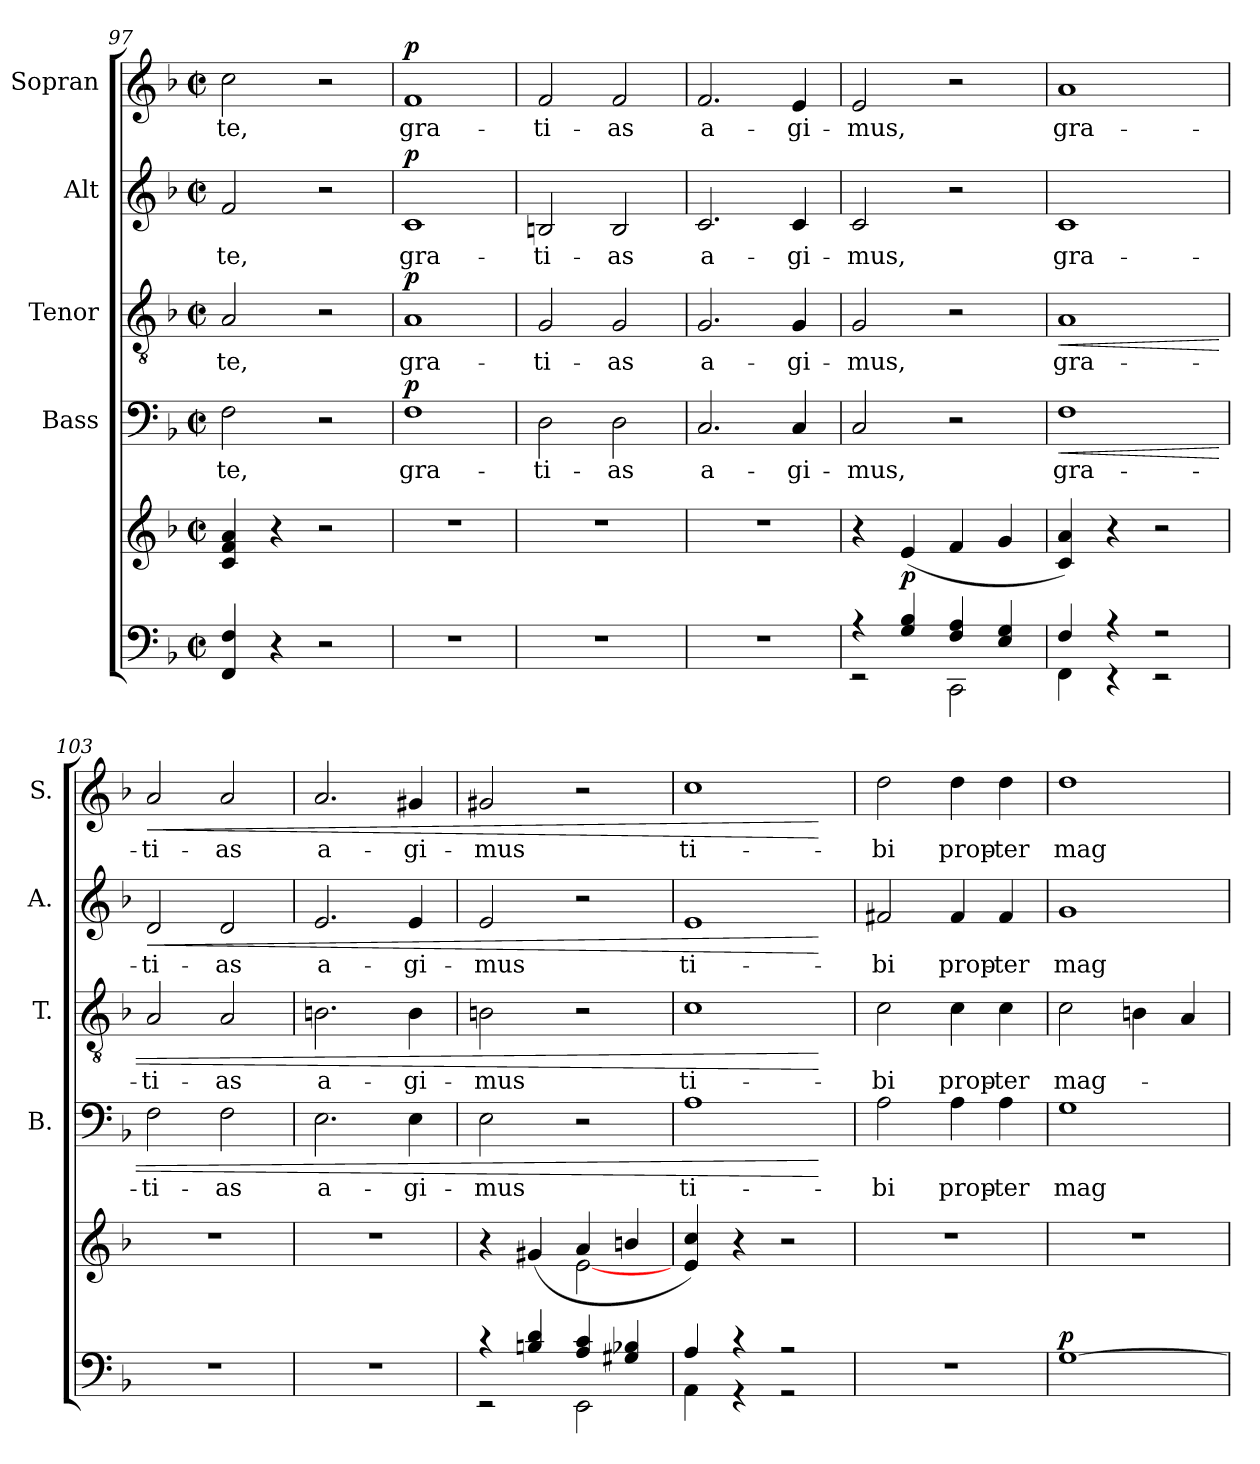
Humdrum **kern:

**kern	**kern	**dynam	**kern	**text	**dynam	**kern	**text	**dynam	**kern	**text	**dynam	**kern	**text	**dynam
*part5	*part5	*part5	*part4	*part4	*part4	*part3	*part3	*part3	*part2	*part2	*part2	*part1	*part1	*part1
*staff6	*staff5	*staff5/6	*staff4	*staff4	*staff4	*staff3	*staff3	*staff3	*staff2	*staff2	*staff2	*staff1	*staff1	*staff1
*	*	*	*I"Bass	*	*	*I"Tenor	*	*	*I"Alt	*	*	*I"Sopran	*	*
*	*	*	*I'B.	*	*	*I'T.	*	*	*I'A.	*	*	*I'S.	*	*
!!LO:PB:g=z
*clefF4	*clefG2	*	*clefF4	*	*	*clefGv2	*	*	*clefG2	*	*	*clefG2	*	*
*k[b-]	*k[b-]	*	*k[b-]	*	*	*k[b-]	*	*	*k[b-]	*	*	*k[b-]	*	*
*F:	*F:	*	*F:	*	*	*F:	*	*	*F:	*	*	*F:	*	*
*M2/2	*M2/2	*	*M2/2	*	*	*M2/2	*	*	*M2/2	*	*	*M2/2	*	*
*met(c|)	*met(c|)	*	*met(c|)	*	*	*met(c|)	*	*	*met(c|)	*	*	*met(c|)	*	*
=97	=97	=97	=97	=97	=97	=97	=97	=97	=97	=97	=97	=97	=97	=97
!	!	!	!	!LO:LY:b	!	!	!LO:LY:b	!	!	!LO:LY:b	!	!	!LO:LY:b	!
4FF/ 4F/	4c/ 4f/ 4a/	.	2F\	te,	.	2A/	te,	.	2f/	te,	.	2cc\	te,	.
4r	4r	.	.	.	.	.	.	.	.	.	.	.	.	.
2r	2r	.	2r	.	.	2r	.	.	2r	.	.	2r	.	.
=98	=98	=98	=98	=98	=98	=98	=98	=98	=98	=98	=98	=98	=98	=98
!	!	!	!	!LO:LY:b	!LO:DY:a	!	!LO:LY:b	!LO:DY:a	!	!LO:LY:b	!LO:DY:a	!	!LO:LY:b	!LO:DY:a
1r	1r	.	1F	gra-	p	1A	gra-	p	1c	gra-	p	1f	gra-	p
=99	=99	=99	=99	=99	=99	=99	=99	=99	=99	=99	=99	=99	=99	=99
!	!	!	!	!LO:LY:b	!	!	!LO:LY:b	!	!	!LO:LY:b	!	!	!LO:LY:b	!
1r	1r	.	2D\	-ti-	.	2G/	-ti-	.	2Bn/	-ti-	.	2f/	-ti-	.
!	!	!	!	!LO:LY:b	!	!	!LO:LY:b	!	!	!LO:LY:b	!	!	!LO:LY:b	!
.	.	.	2D\	-as	.	2G/	-as	.	2B/	-as	.	2f/	-as	.
=100	=100	=100	=100	=100	=100	=100	=100	=100	=100	=100	=100	=100	=100	=100
!	!	!	!	!LO:LY:b	!	!	!LO:LY:b	!	!	!LO:LY:b	!	!	!LO:LY:b	!
1r	1r	.	2.C/	a-	.	2.G/	a-	.	2.c/	a-	.	2.f/	a-	.
!	!	!	!	!LO:LY:b	!	!	!LO:LY:b	!	!	!LO:LY:b	!	!	!LO:LY:b	!
.	.	.	4C/	-gi-	.	4G/	-gi-	.	4c/	-gi-	.	4e/	-gi-	.
=101	=101	=101	=101	=101	=101	=101	=101	=101	=101	=101	=101	=101	=101	=101
*^	*	*	*	*	*	*	*	*	*	*	*	*	*	*
!	!	!	!	!	!LO:LY:b	!	!	!LO:LY:b	!	!	!LO:LY:b	!	!	!LO:LY:b	!
4rA	2rEE	4r	.	2C/	-mus,	.	2G/	-mus,	.	2c/	-mus,	.	2e/	-mus,	.
!	!	!	!LO:DY:b	!	!	!	!	!	!	!	!	!	!	!	!
4G/ 4B-/	.	(<4e/	p	.	.	.	.	.	.	.	.	.	.	.	.
4F/ 4A/	2CC\	4f/	.	2r	.	.	2r	.	.	2r	.	.	2r	.	.
4E/ 4G/	.	4g/	.	.	.	.	.	.	.	.	.	.	.	.	.
=102	=102	=102	=102	=102	=102	=102	=102	=102	=102	=102	=102	=102	=102	=102	=102
!	!	!	!	!	!LO:LY:b	!LO:HP:b	!	!LO:LY:b	!LO:HP:b	!	!LO:LY:b	!	!	!LO:LY:b	!
4F/	4FF\	4c/ 4a/)	.	1F	gra-	<	1A	gra-	<	1c	gra-	.	1a	gra-	.
4r	4r	4r	.	.	.	.	.	.	.	.	.	.	.	.	.
2r	2r	2r	.	.	.	.	.	.	.	.	.	.	.	.	.
=103	=103	=103	=103	=103	=103	=103	=103	=103	=103	=103	=103	=103	=103	=103	=103
!	!	!	!	!	!LO:LY:b	!	!	!LO:LY:b	!	!	!LO:LY:b	!LO:HP:b	!	!LO:LY:b	!LO:HP:b
*v	*v	*	*	*	*	*	*	*	*	*	*	*	*	*	*
1r	1r	.	2F\	-ti-	.	2A/	-ti-	.	2d/	-ti-	<	2a/	-ti-	<
!	!	!	!	!LO:LY:b	!	!	!LO:LY:b	!	!	!LO:LY:b	!	!	!LO:LY:b	!
.	.	.	2F\	-as	.	2A/	-as	.	2d/	-as	.	2a/	-as	.
=104	=104	=104	=104	=104	=104	=104	=104	=104	=104	=104	=104	=104	=104	=104
!	!	!	!	!LO:LY:b	!	!	!LO:LY:b	!	!	!LO:LY:b	!	!	!LO:LY:b	!
1r	1r	.	2.E\	a-	.	2.Bn\	a-	.	2.e/	a-	.	2.a/	a-	.
!	!	!	!	!LO:LY:b	!	!	!LO:LY:b	!	!	!LO:LY:b	!	!	!LO:LY:b	!
.	.	.	4E\	-gi-	.	4B\	-gi-	.	4e/	-gi-	.	4g#X/	-gi-	.
!!LO:LB:g=z
=105	=105	=105	=105	=105	=105	=105	=105	=105	=105	=105	=105	=105	=105	=105
*^	*^	*	*	*	*	*	*	*	*	*	*	*	*	*
!	!	!	!	!	!	!LO:LY:b	!	!	!LO:LY:b	!	!	!LO:LY:b	!	!	!LO:LY:b	!
4rc	2rEE	4r	2ryy	.	2E\	-mus	.	2Bn\	-mus	.	2e/	-mus	.	2g#X/	-mus	.
4Bn/ 4d/	.	(4g#X/	.	.	.	.	.	.	.	.	.	.	.	.	.	.
4A/ 4c/	2EE\	4a/	[<2e\	.	2r	.	.	2r	.	.	2r	.	.	2r	.	.
4G#X/ 4B-X/	.	4bn/	.	.	.	.	.	.	.	.	.	.	.	.	.	.
*	*	*v	*v	*	*	*	*	*	*	*	*	*	*	*	*	*
=106	=106	=106	=106	=106	=106	=106	=106	=106	=106	=106	=106	=106	=106	=106	=106
!	!	!	!	!	!LO:LY:b	!	!	!LO:LY:b	!	!	!LO:LY:b	!	!	!LO:LY:b	!
4A/	4AA\	4e/ 4cc/)	.	1A	ti-	.	1c	ti-	.	1e	ti-	.	1cc	ti-	.
4r	4r	4r	.	.	.	.	.	.	.	.	.	.	.	.	.
2r	2r	2r	.	.	.	.	.	.	.	.	.	.	.	.	.
*v	*v	*	*	*	*	*	*	*	*	*	*	*	*	*	*
.	.	.	.	.	[	.	.	[	.	.	[	.	.	[
=107	=107	=107	=107	=107	=107	=107	=107	=107	=107	=107	=107	=107	=107	=107
!	!	!	!	!LO:LY:b	!	!	!LO:LY:b	!	!	!LO:LY:b	!	!	!LO:LY:b	!
1r	1r	.	2A\	-bi	.	2c\	-bi	.	2f#X/	-bi	.	2dd\	-bi	.
!	!	!	!	!LO:LY:b	!	!	!LO:LY:b	!	!	!LO:LY:b	!	!	!LO:LY:b	!
.	.	.	4A\	prop-	.	4c\	prop-	.	4f#/	prop-	.	4dd\	prop-	.
!	!	!	!	!LO:LY:b	!	!	!LO:LY:b	!	!	!LO:LY:b	!	!	!LO:LY:b	!
.	.	.	4A\	-ter	.	4c\	-ter	.	4f#/	-ter	.	4dd\	-ter	.
=108	=108	=108	=108	=108	=108	=108	=108	=108	=108	=108	=108	=108	=108	=108
!	!	!LO:DY:a=2	!	!LO:LY:b	!	!	!LO:LY:b	!	!	!LO:LY:b	!	!	!LO:LY:b	!
[1G	1r	p	1G	mag-	.	2c\	mag-	.	1g	mag-	.	1dd	mag-	.
.	.	.	.	.	.	4Bn\	.	.	.	.	.	.	.	.
.	.	.	.	.	.	4A/	.	.	.	.	.	.	.	.
=	=	=	=	=	=	=	=	=	=	=	=	=	=	=
*-	*-	*-	*-	*-	*-	*-	*-	*-	*-	*-	*-	*-	*-	*-
